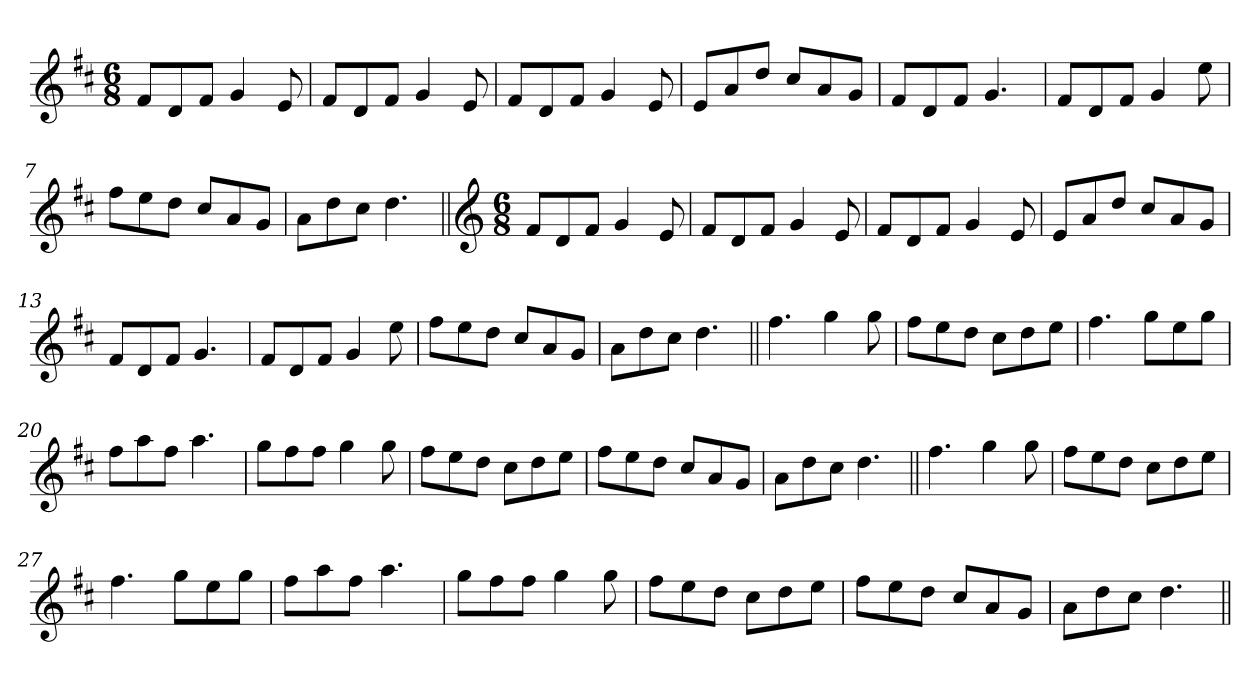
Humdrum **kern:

**kern
*part1
*staff1
*clefG2
*k[f#c#]
*D:
*M6/8
=1
8f#/L
8d/
8f#/J
4g/
8e/
=2
8f#/L
8d/
8f#/J
4g/
8e/
=3
8f#/L
8d/
8f#/J
4g/
8e/
=4
8e/L
8a/
8dd/J
8cc#/L
8a/
8g/J
=5
8f#/L
8d/
8f#/J
4.g/
=6
8f#/L
8d/
8f#/J
4g/
8ee\
=7
8ff#\L
8ee\
8dd\J
8cc#/L
8a/
8g/J
!!LO:LB:g=z
=8
8a\L
8dd\
8cc#\J
4.dd\
=9||
*clefG2
*M6/8
8f#/L
8d/
8f#/J
4g/
8e/
=10
8f#/L
8d/
8f#/J
4g/
8e/
=11
8f#/L
8d/
8f#/J
4g/
8e/
=12
8e/L
8a/
8dd/J
8cc#/L
8a/
8g/J
=13
8f#/L
8d/
8f#/J
4.g/
=14
8f#/L
8d/
8f#/J
4g/
8ee\
!!LO:LB:g=z
=15
8ff#\L
8ee\
8dd\J
8cc#/L
8a/
8g/J
=16
8a\L
8dd\
8cc#\J
4.dd\
=17||
4.ff#\
4gg\
8gg\
=18
8ff#\L
8ee\
8dd\J
8cc#\L
8dd\
8ee\J
=19
4.ff#\
8gg\L
8ee\
8gg\J
=20
8ff#\L
8aa\
8ff#\J
4.aa\
=21
8gg\L
8ff#\
8ff#\J
4gg\
8gg\
!!LO:LB:g=z
=22
8ff#\L
8ee\
8dd\J
8cc#\L
8dd\
8ee\J
=23
8ff#\L
8ee\
8dd\J
8cc#/L
8a/
8g/J
=24
8a\L
8dd\
8cc#\J
4.dd\
=25||
4.ff#\
4gg\
8gg\
=26
8ff#\L
8ee\
8dd\J
8cc#\L
8dd\
8ee\J
=27
4.ff#\
8gg\L
8ee\
8gg\J
=28
8ff#\L
8aa\
8ff#\J
4.aa\
!!LO:LB:g=z
=29
8gg\L
8ff#\
8ff#\J
4gg\
8gg\
=30
8ff#\L
8ee\
8dd\J
8cc#\L
8dd\
8ee\J
=31
8ff#\L
8ee\
8dd\J
8cc#/L
8a/
8g/J
=32
8a\L
8dd\
8cc#\J
4.dd\
=||
*-
